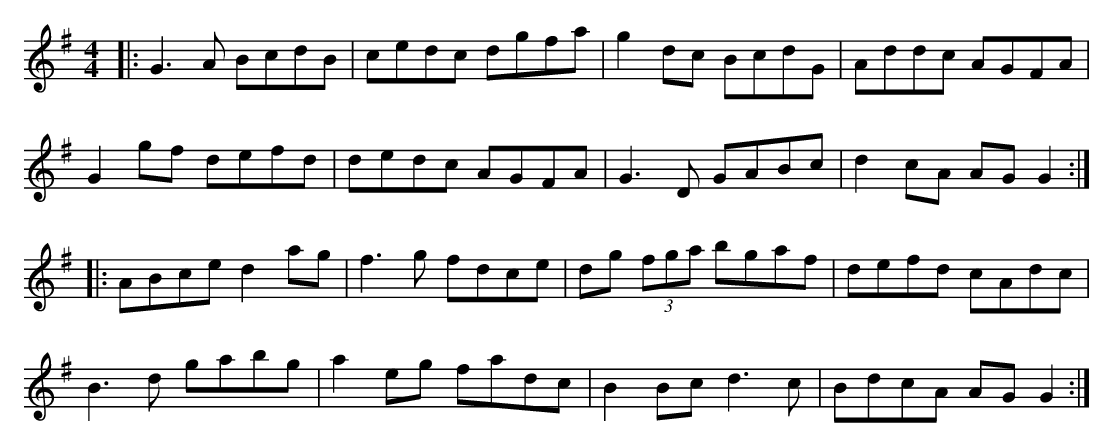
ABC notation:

X:1
M:4/4
K:G
|:G3A BcdB|cedc dgfa|g2dc BcdG|Addc AGFA|
G2gf defd|dedc AGFA|G3D GABc| d2cA AGG2:|
|:ABce d2ag|f3g fdce|dg (3fga bgaf|defd cAdc|
B3d gabg| a2eg fadc|B2Bc d3c|BdcA AGG2:|
